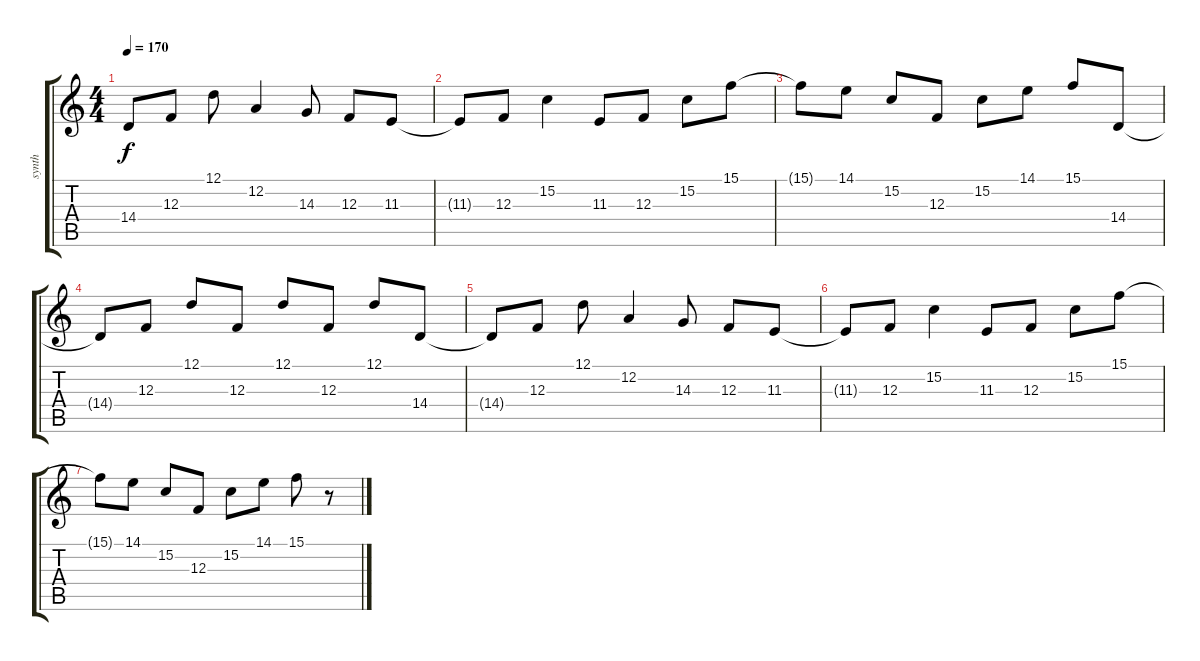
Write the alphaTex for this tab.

\track ("synth" "synth") {instrument lead1square}
\staff {score tabs}
\tuning (D4 A3 F3 C3 G2 D2) {hide}
\ts (4 4)
\tempo 170
\clef g2
\ks c
14.4{t}.8{dy f} 12.3.8 12.1.8 12.2.4 14.3.8 12.3.8 11.3.8 |
11.3{t}.8 12.3.8 15.2.4 11.3.8 12.3.8 15.2.8 15.1.8 |
15.1{t}.8 14.1.8 15.2.8 12.3.8 15.2.8 14.1.8 15.1.8 14.4.8 |
14.4{t}.8 12.3.8 12.1.8 12.3.8 12.1.8 12.3.8 12.1.8 14.4.8 |
14.4{t}.8 12.3.8 12.1.8 12.2.4 14.3.8 12.3.8 11.3.8 |
11.3{t}.8 12.3.8 15.2.4 11.3.8 12.3.8 15.2.8 15.1.8 |
15.1{t}.8 14.1.8 15.2.8 12.3.8 15.2.8 14.1.8 15.1.8 r.8
